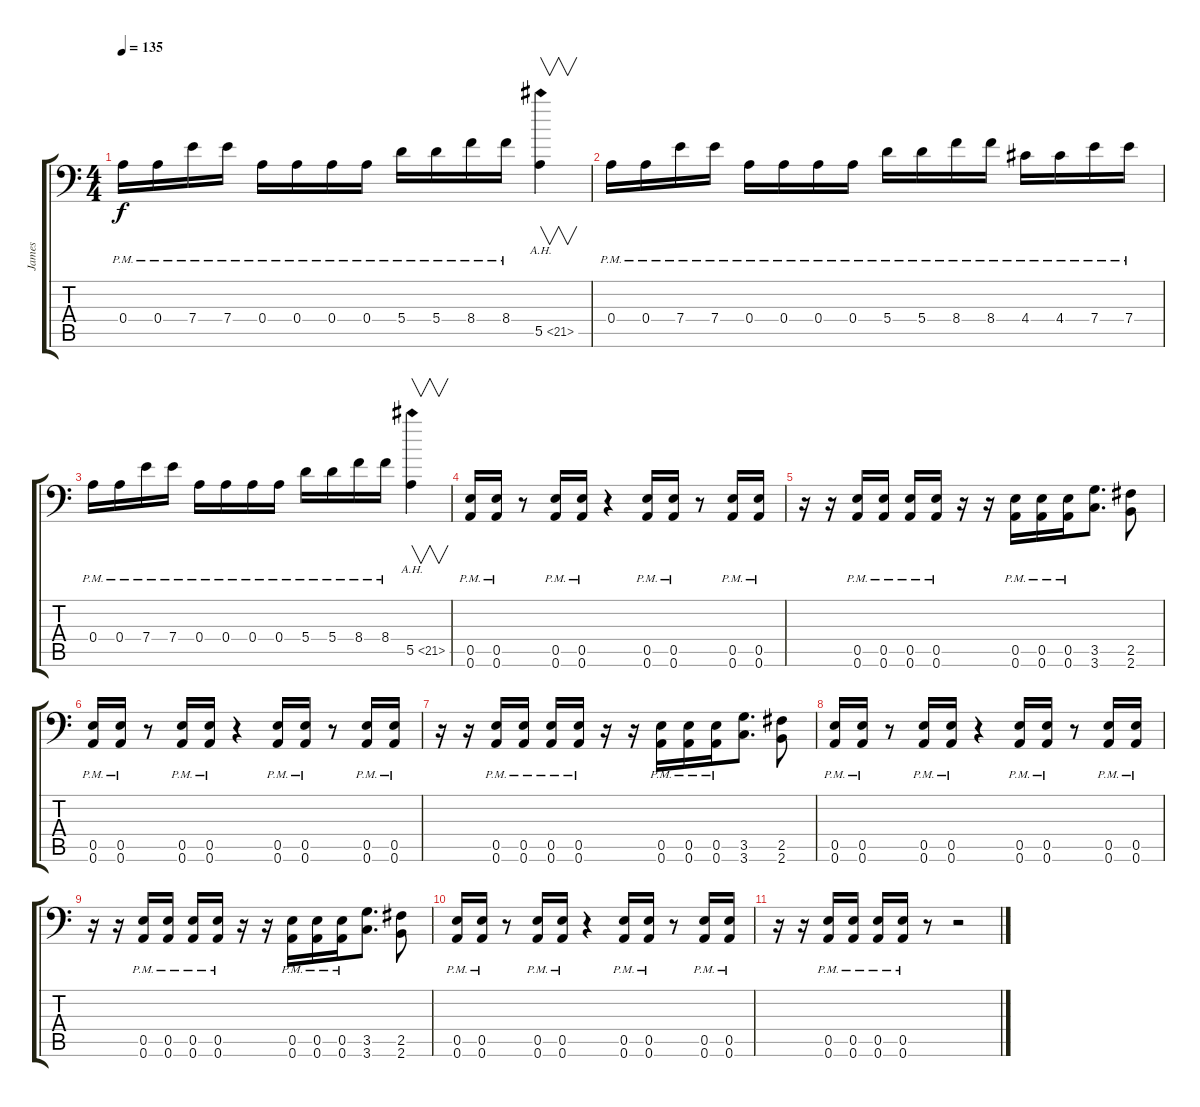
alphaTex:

\track ("James" "James") {instrument distortionguitar}
\staff {score tabs}
\tuning (B3 Gb3 D3 A2 E2 A1) {hide}
\ts (4 4)
\tempo 135
\clef f4
\ks c
0.4{pm}.16{dy f} 0.4{pm}.16 7.4{pm}.16 7.4{pm}.16 0.4{pm}.16 0.4{pm}.16 0.4{pm}.16 0.4{pm}.16 5.4{pm}.16 5.4{pm}.16 8.4{pm}.16 8.4{pm}.16 5.5{ah 16}.4{v} |
0.4{pm}.16 0.4{pm}.16 7.4{pm}.16 7.4{pm}.16 0.4{pm}.16 0.4{pm}.16 0.4{pm}.16 0.4{pm}.16 5.4{pm}.16 5.4{pm}.16 8.4{pm}.16 8.4{pm}.16 4.4{pm}.16 4.4{pm}.16 7.4{pm}.16 7.4{pm}.16 |
0.4{pm}.16 0.4{pm}.16 7.4{pm}.16 7.4{pm}.16 0.4{pm}.16 0.4{pm}.16 0.4{pm}.16 0.4{pm}.16 5.4{pm}.16 5.4{pm}.16 8.4{pm}.16 8.4{pm}.16 5.5{ah 16}.4{v} |
(0.5{pm} 0.6{pm}).16 (0.5{pm} 0.6{pm}).16 r.8 (0.5{pm} 0.6{pm}).16 (0.5{pm} 0.6{pm}).16 r.4 (0.5{pm} 0.6{pm}).16 (0.5{pm} 0.6{pm}).16 r.8 (0.5{pm} 0.6{pm}).16 (0.5{pm} 0.6{pm}).16 |
r.16 r.16 (0.5{pm} 0.6{pm}).16 (0.5{pm} 0.6{pm}).16 (0.5{pm} 0.6{pm}).16 (0.5{pm} 0.6{pm}).16 r.16 r.16 (0.5{pm} 0.6{pm}).16 (0.5{pm} 0.6{pm}).16 (0.5{pm} 0.6{pm}).16 (3.5 3.6).8{d} (2.5 2.6).8 |
(0.5{pm} 0.6{pm}).16 (0.5{pm} 0.6{pm}).16 r.8 (0.5{pm} 0.6{pm}).16 (0.5{pm} 0.6{pm}).16 r.4 (0.5{pm} 0.6{pm}).16 (0.5{pm} 0.6{pm}).16 r.8 (0.5{pm} 0.6{pm}).16 (0.5{pm} 0.6{pm}).16 |
r.16 r.16 (0.5{pm} 0.6{pm}).16 (0.5{pm} 0.6{pm}).16 (0.5{pm} 0.6{pm}).16 (0.5{pm} 0.6{pm}).16 r.16 r.16 (0.5{pm} 0.6{pm}).16 (0.5{pm} 0.6{pm}).16 (0.5{pm} 0.6{pm}).16 (3.5 3.6).8{d} (2.5 2.6).8 |
(0.5{pm} 0.6{pm}).16 (0.5{pm} 0.6{pm}).16 r.8 (0.5{pm} 0.6{pm}).16 (0.5{pm} 0.6{pm}).16 r.4 (0.5{pm} 0.6{pm}).16 (0.5{pm} 0.6{pm}).16 r.8 (0.5{pm} 0.6{pm}).16 (0.5{pm} 0.6{pm}).16 |
r.16 r.16 (0.5{pm} 0.6{pm}).16 (0.5{pm} 0.6{pm}).16 (0.5{pm} 0.6{pm}).16 (0.5{pm} 0.6{pm}).16 r.16 r.16 (0.5{pm} 0.6{pm}).16 (0.5{pm} 0.6{pm}).16 (0.5{pm} 0.6{pm}).16 (3.5 3.6).8{d} (2.5 2.6).8 |
(0.5{pm} 0.6{pm}).16 (0.5{pm} 0.6{pm}).16 r.8 (0.5{pm} 0.6{pm}).16 (0.5{pm} 0.6{pm}).16 r.4 (0.5{pm} 0.6{pm}).16 (0.5{pm} 0.6{pm}).16 r.8 (0.5{pm} 0.6{pm}).16 (0.5{pm} 0.6{pm}).16 |
r.16 r.16 (0.5{pm} 0.6{pm}).16 (0.5{pm} 0.6{pm}).16 (0.5{pm} 0.6{pm}).16 (0.5{pm} 0.6{pm}).16 r.8 r.2
